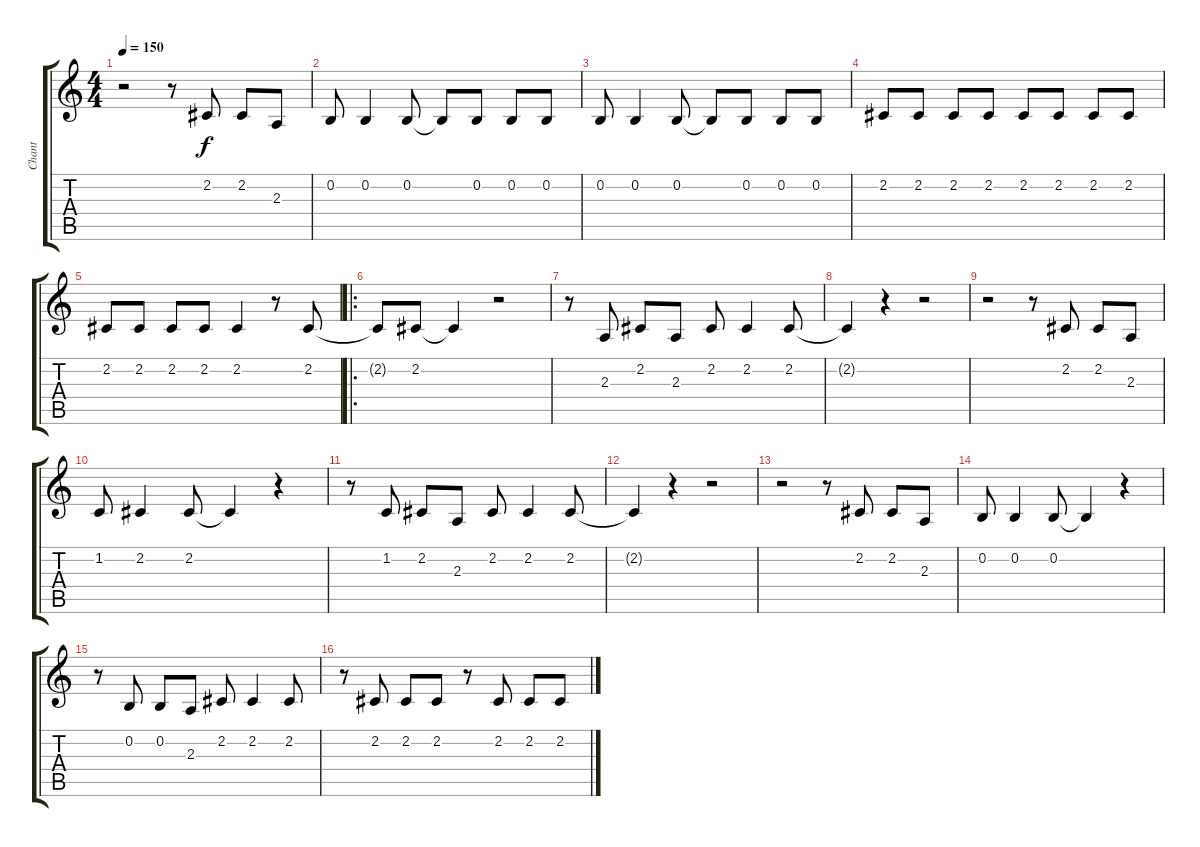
\track ("Chant" "Chant") {instrument voiceoohs}
\staff {score tabs}
\tuning (E4 B3 G3 D3 A2 E2) {hide}
\ts (4 4)
\tempo 150
\clef g2
\ks c
r.2{dy f} r.8 2.2.8 2.2.8 2.3.8 |
0.2.8 0.2.4 0.2.8 0.2{t}.8 0.2.8 0.2.8 0.2.8 |
0.2.8 0.2.4 0.2.8 0.2{t}.8 0.2.8 0.2.8 0.2.8 |
2.2.8 2.2.8 2.2.8 2.2.8 2.2.8 2.2.8 2.2.8 2.2.8 |
2.2.8 2.2.8 2.2.8 2.2.8 2.2.4 r.8 2.2.8 |
\ro
2.2{t}.8 2.2.8 2.2{t}.4 r.2 |
r.8 2.3.8 2.2.8 2.3.8 2.2.8 2.2.4 2.2.8 |
2.2{t}.4 r.4 r.2 |
r.2 r.8 2.2.8 2.2.8 2.3.8 |
1.2.8 2.2.4 2.2.8 2.2{t}.4 r.4 |
r.8 1.2.8 2.2.8 2.3.8 2.2.8 2.2.4 2.2.8 |
2.2{t}.4 r.4 r.2 |
r.2 r.8 2.2.8 2.2.8 2.3.8 |
0.2.8 0.2.4 0.2.8 0.2{t}.4 r.4 |
r.8 0.2.8 0.2.8 2.3.8 2.2.8 2.2.4 2.2.8 |
r.8 2.2.8 2.2.8 2.2.8 r.8 2.2.8 2.2.8 2.2.8
